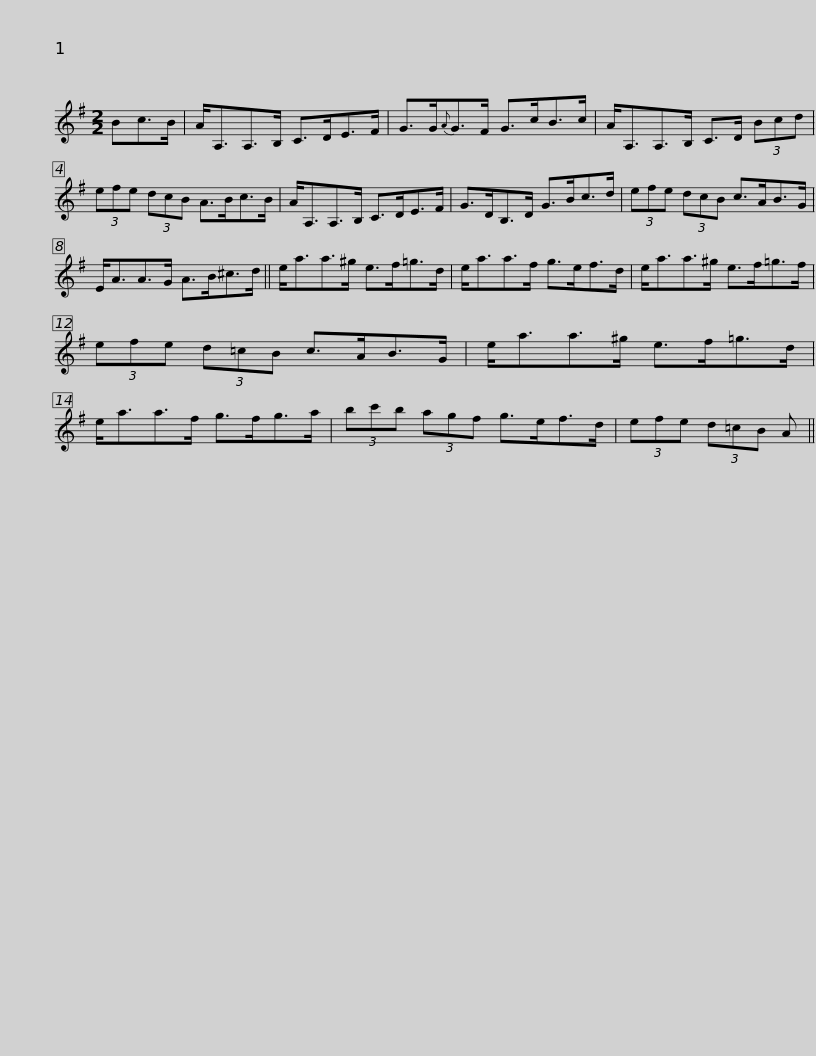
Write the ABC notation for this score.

X:1
L:1/8
M:2/2
I:linebreak $
K:G
V:1 treble
V:1
 Bc>B | A<A,A,>B, C>DE>F | G>G{A}G>F G>cB>c | A<A,A,>B, C>D (3Bcd | (3efe (3dcB A>Bc>B |$ %5
 A<A,A,>B, C>DE>F | G>DB,>D G>Bc>d | (3efe (3dcB c>AB>G | E<AA>G A>B^c>d ||$ e<aa>^g e>f=g>d | %10
 e<aa>f g>ef>d | e<aa>^g e>f=g>f | (3efe (3d=cB c>AB>G |$ e<aa>^g e>f=g>d | e<aa>f g>fg>a | %15
 (3bc'b (3agf g>ef>d | (3efe (3d=cB A || %17
